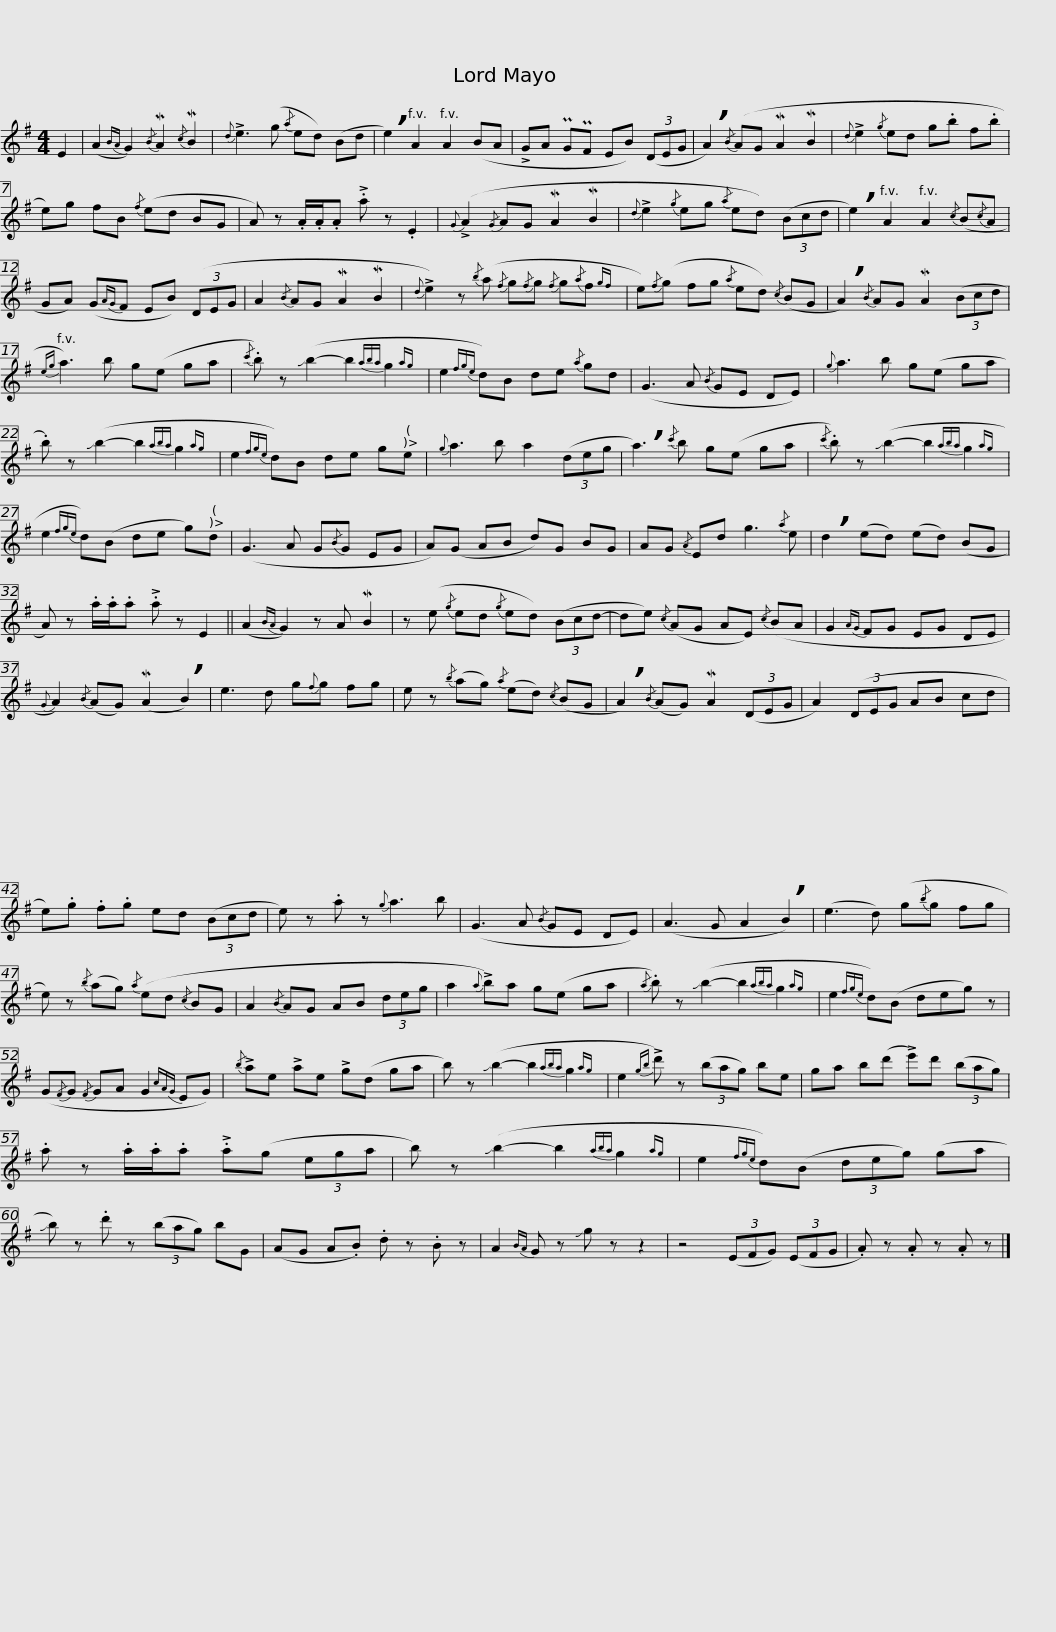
X:1
L:1/8
M:4/4
I:linebreak $
K:G
V:1 treble
V:1
 E2 | (A2{BA} G2){/B} MA2{/c} MB2 |{d} !>!e3 (g{/a} ed) (Bd | !breath!e2) A2 A2 (BA | !>!GA PGPF EB) (3(DEG | %5
 !breath!A2){/B} (AG MA2 MB2 |${d} !>!e2{/g} ed g.b f.b | e)g fB{/f} (ed BG | A) z .A/.A/.A !>!.a z .E2 |{G} (!>!A2{/G} AG MA2 MB2 | %10
{d} !>!e2{/g} eg{/a} ed) (3(Bcd |$ !breath!e2) A2 A2{/c} (B{/c}A | GA) (G{AG}F EB) (3(DEG | A2{/B} AG MA2 MB2 |{d} !>!e2) z{/b} (a{/f} g{/f}g{/f} g{/a}f{gf} |$ %15
 e){/f}(g fg{/a} ed){/c} (BG | !breath!A2){/B} AG MA2 (3(Bcd |{eg} a3) b g(e ga |{/c'} .b) z (!slide!b2- b2{aba} g2{ag} |$ e2{fge} d)B de{/a} gd | %20
 (G3 A{/B} GE DE) |{g} a3 b g(e ga | .b) z (!slide!b2- b2{aba} g2{ag} | e2{fge} d)B de ge |${g} a3 b a2 (3(deg | %25
 !breath!a3){/c'} b g(e ga |{/c'} .b) z (!slide!b2- b2{aba} g2{ag} | e2{fge} d)(B de g)d | (G3 A G{/B}G EG |$ A)(G AB d)G BG | %30
 AG{/A} Ed g3{/a} e | !breath!d2 (ed) (ed) (BG | A) z .a/.a/.a !>!.a z E2 || (A2{BA} G2) z A MB2 |$ z (e{/g} ed{/g} ed) (3(Bcd- | %35
 de){/c} (AG AE){/c} (BA | G2{AG} FG EG DE |{G} A2){/B} (AG) (MA2 !breath!B2) | e3 d g{f}g fg |$ e z{/b} (ag){/a} (ed){/c} (BG | %40
 !breath!A2){/B} (AG) MA2 (3(DEG | A2) (3(DEG AB cd | e).g .f.g ed (3(Bcd | e) z .a z{g} a3 b |$ (G3 A{/B} GE DE) | %45
 (A3 G A2 !breath!B2) | (e3 d) (g{/b}g fg | e) z{/b} (ag){/a} (ed{/c} BG | A2{/B} AG AB (3deg |$ a2{a} !>!b)a g(e ga | %50
{/a} .b) z (!slide!b2- b2{aba} g2{ag} | e2{fge} d)(B deg) z | (G{/F}G{/F} GA G2{cAG} EG) |${/b} !>!ae !>!ae !>!g(d ga | b) z (!slide!b2- b2{aba} g2{ag} | %55
 e2{gb} !>!d') z (3(bag) be | ga b(d' !>!e')d' (3(bag) |$ .a z .a/.a/.a !>!.a(g (3ega | b) z (!slide!b2- b2{aba} g2{ag} | e2{fge} d)(B (3deg) (ga | %60
 !slide!b) z .d' z (3(bag) bG |$ (AG A.B) .d z .B z | A2{BA} G z !slide!g z z2 | z4 (3(EFG) (3(EFG | .A) z .A z .A z |] %65
